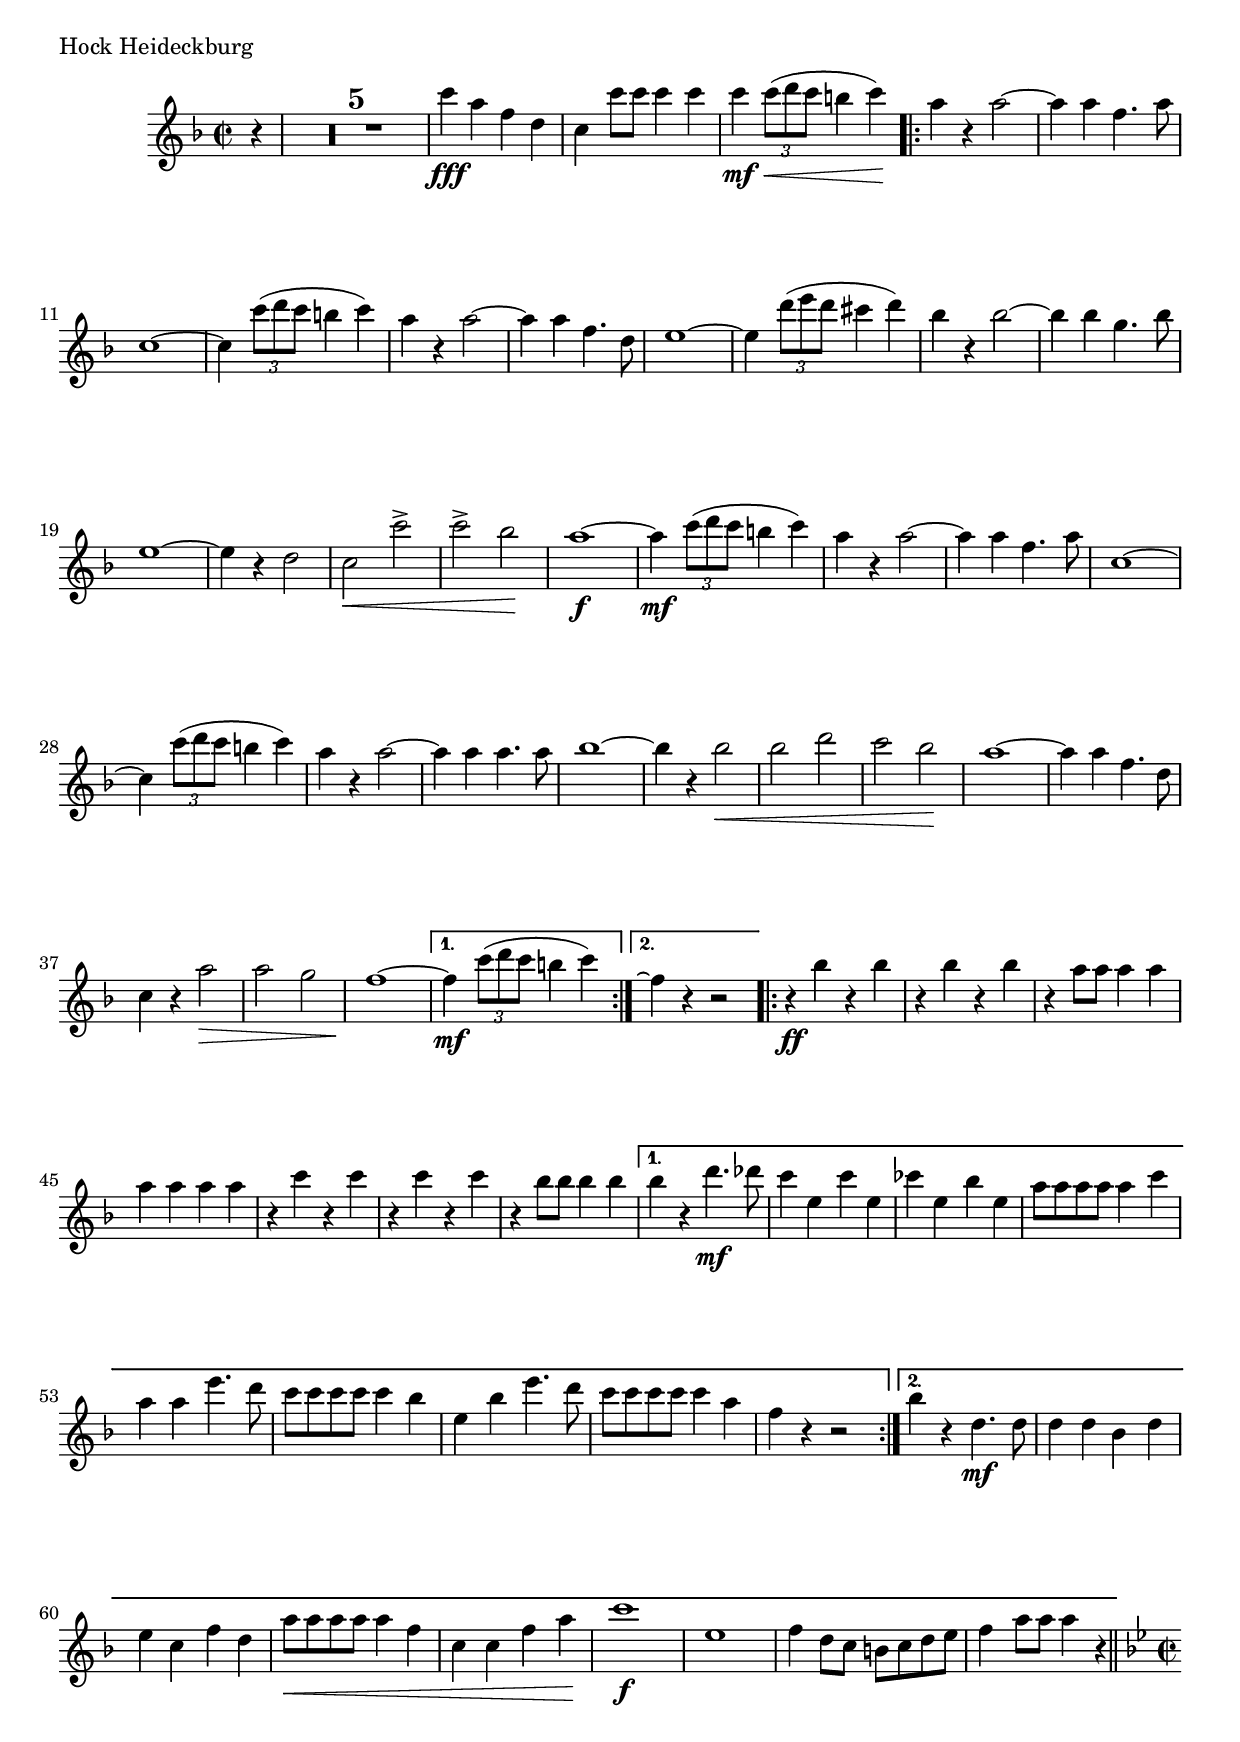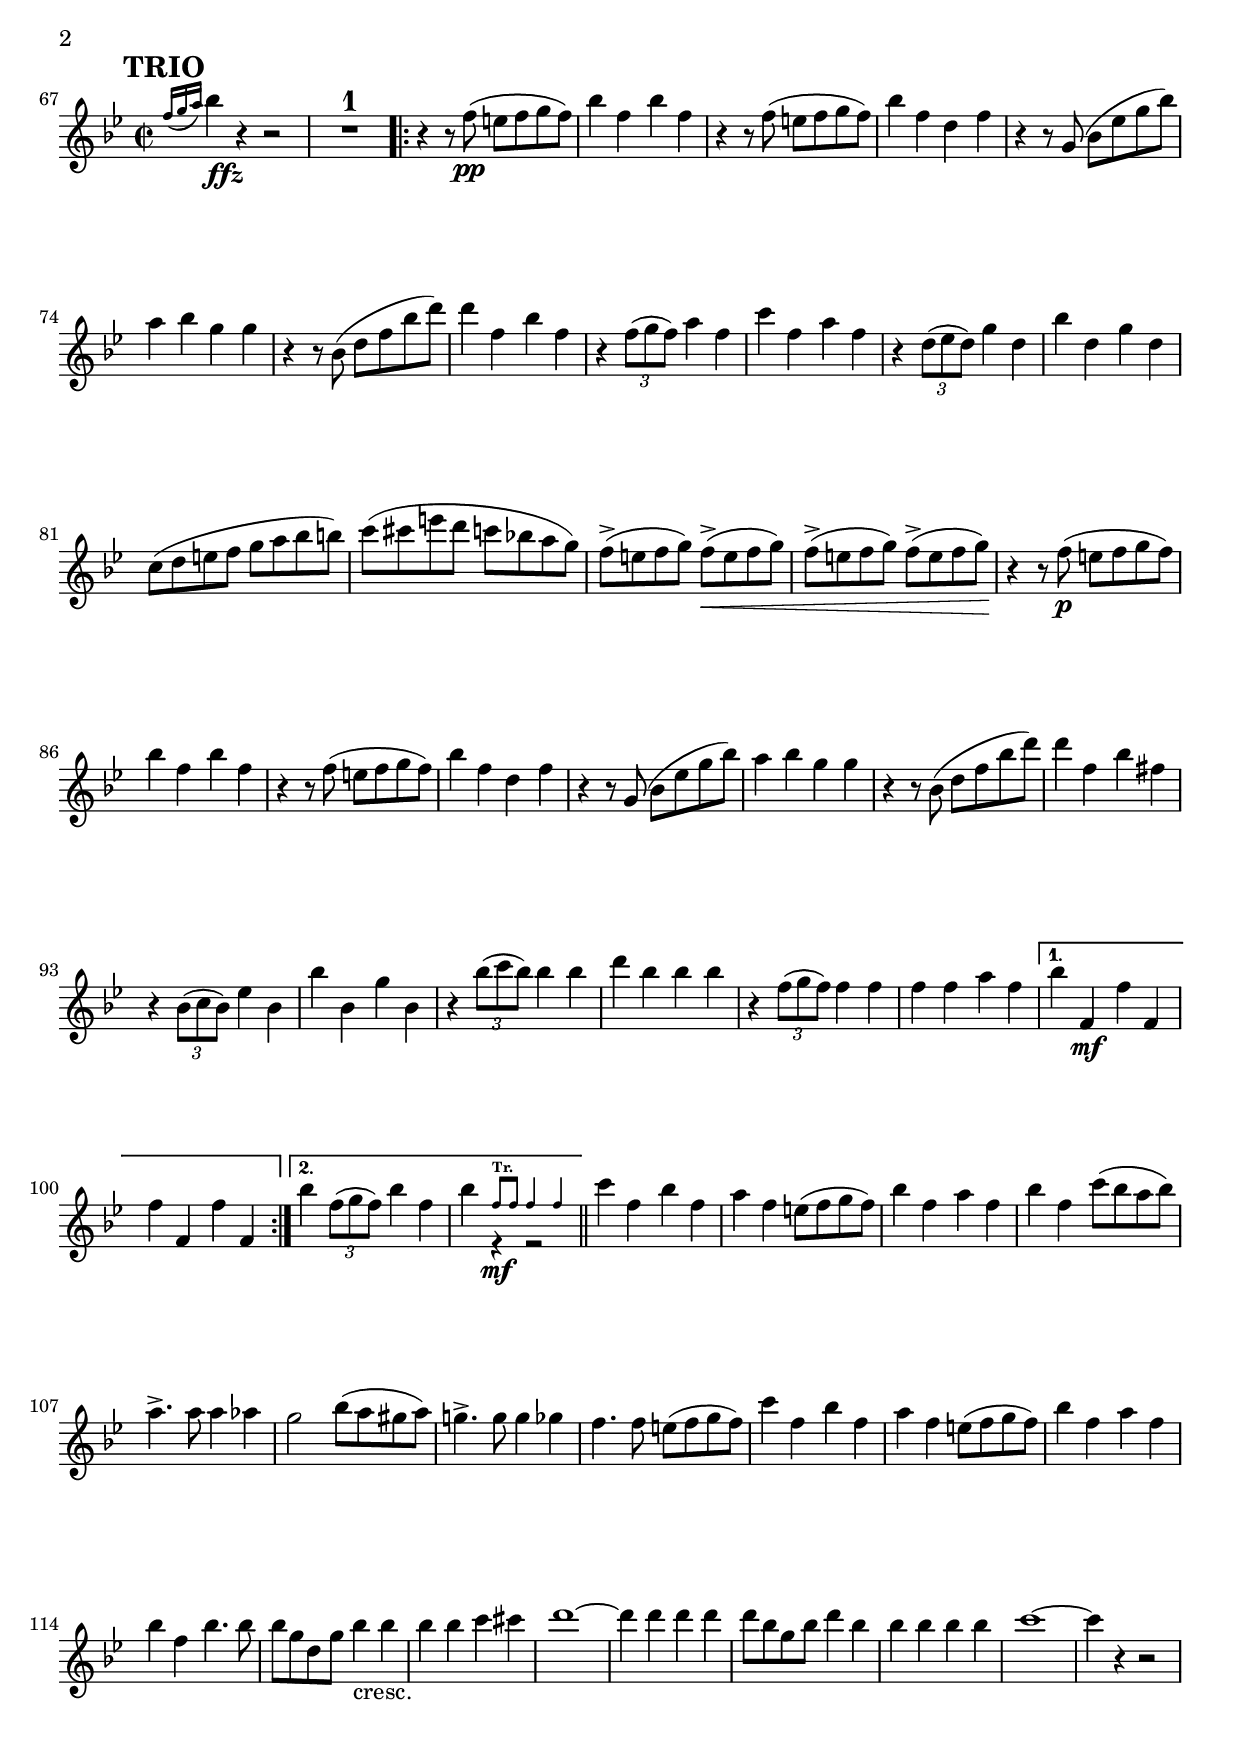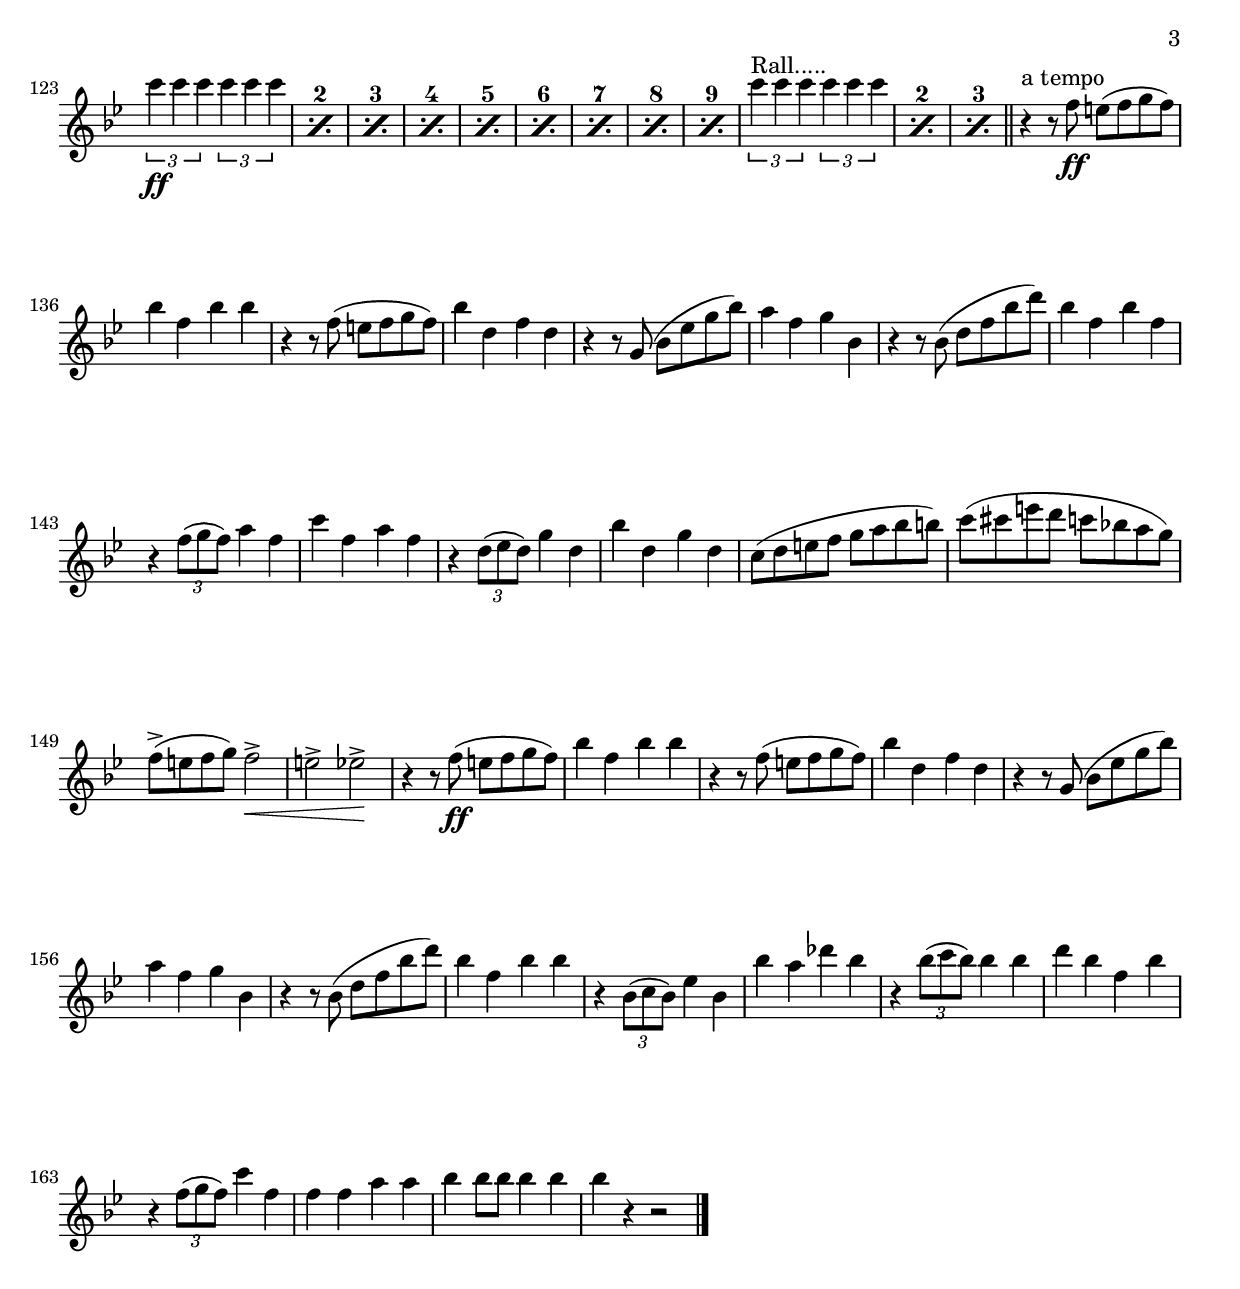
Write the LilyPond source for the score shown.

\version "2.18.2"
% When ready to include in collection: 1. Comment paper.
% 				       2. Create include file of relative and
%					  header.
%Comment out from here
%{
#(set-default-paper-size "a4" 'portrait)
#(set-global-staff-size 18) % set staff-size when ready to print

\include "Marsch_format.ly"

%...to here
%}
  \score {

    % Svenska Polisens Marscher: 1. Hock Heideckburg    
    \relative c'' { 
    	    \key f \major \time 2/2 
    	    \compressFullBarRests
    	    \set Score.markFormatter = #format-mark-box-letters
    \partial 4 r4
    R1*5  |  
    c'4\fff a f d      | % 6
    c c'8 c c4 c      | % 7
    c \mf\< \times 2/3{c8( d c  } b4 c\!)      | % 8
    
    \repeat volta 2 {
    	    a r a2~      | % 9
    	    a4 a f4. a8
    	    c,1~      | % 11
    	    c4 \times 2/3{c'8( d c  } b4 c)      | % 12
    	    a r a2~      | % 13
    	    a4 a f4. d8      | % 14
    	    e1~      | % 15
    	    e4 \times 2/3{d'8( e d  } cis4 d)      | % 16
    	    bes r bes2~      | % 17
    	    bes4 bes g4. bes8      | % 18
    	    e,1~      | % 19
    	    e4 r d2      | % 20
    	    c\< c'->      | % 21
    	    c-> bes \!      | % 22
    	    a1~ \f      | % 23
    	    a4 \mf \times 2/3{c8( d c  } b4 c)      | % 24
    	    a r a2~      | % 25
    	    a4 a f4. a8      | % 26
    	    c,1~      | % 27
    	    c4 \times 2/3{c'8( d c  } b4 c)      | % 28
    	    a r a2~      | % 29
    	    a4 a a4. a8      | % 30
    	    bes1~      | % 31
    	    bes4 r bes2 \<      | % 32
    	    bes d      | % 33
    	    c bes \!      | % 34
    	    a1~      | % 35
    	    a4 a f4. d8      | % 36
    	    c4 r a'2 \>      | % 37
    	    a g      | % 38
    	    f1~ \!      | % 39
    } % end repeat
    \alternative {
    	    {f4 \mf \times 2/3{c'8( d c  } b4 c) |} %40
    	    {f,\repeatTie  r r2 |}	 %41
    } % end alternatives
    
    \repeat volta 2 { %startrep 
    	    r4 \ff bes r bes | % 42
    	    r4 bes r bes	| % 43
    	    r4 a8 a a4 a      | % 44
    	    a a a a      | % 45
    	    r c r c      | % 46
    	    r c r c      | % 47
    	    r bes8 bes bes4 bes      | % 48
    } % end repeat
    \alternative {
    	    {bes r d4. \mf des8      | % 49
    	    c4 e, c' e,		| %50
    	    ces'4 e, bes' e,      | % 51
    	    a8 a a a a4 c      | % 52
    	    a a e'4. d8      | % 53
    	    c c c c c4 bes      | % 54
    	    e, bes' e4. d8      | % 55
    	    c c c c c4 a      | % 56
    	    f r r2      | % 57
    	    }
    	    {bes4 r d,4. \mf d8      | % 58
    	    d4 d bes d 	| %59
    	    e4 c f d      | % 60
    	    a'8 \< a a a a4 f      | % 61
    	    c c f a \!      | % 62
    	    c1 \f      | % 63
    	    e,      | % 64
    	    f4 d8 c b c d e      | % 65
    	    f4 a8 a a4 r      | % 66
    	    \bar "||"
    	    }
    } % end alternatives
    
    \time 2/2 \key bes \major
    \mark \markup {\bold  "TRIO"}
    \grace{\stemUp f16 [( g a ) ]  } 
    \stemNeutral bes4_\markup{\dynamic ffz} r4 r2      | % 67
    R1^\markup{\normalsize\number 1}	 | % 68
    
    \repeat volta 2 { %startrep
    	    r4 r8 f( \pp e f g f)      | % 69
    	    bes4 f bes f    | % 70
    	    r4 r8 f( e f g f)      | % 71
    	    bes4 f d f      | % 72
    	    r r8 g,( bes ees g bes)      | % 73
    	    a4 bes g g      | % 74
    	    r r8 bes, ( d f bes d)      | % 75
    	    d4 f, bes f      | % 76
    	    r \times 2/3{f8( g f)  } a4 f      | % 77
    	    c' f, a f      | % 78
    	    r \times 2/3{d8( ees d)  } g4 d      | % 79
    	    bes' d, g d      | % 80
    	    c8 (d e f g8 a bes b)      | % 81
    	    c( cis e d c bes! a g)      | % 82
    	    f-> ( e f g) f->\< ( e f g)      | % 83
    	    f-> ( e f g) f-> ( e f g) \!      | % 84
    	    r4 r8 f( \p e f g f)      | % 85
    	    bes4 f bes f      | % 86
    	    r r8 f( e f g f)      | % 87
    	    bes4 f d f      | % 88
    	    r r8 g,( bes ees g bes)      | % 89
    	    a4 bes g g      | % 90
    	    r r8 bes, ( d f bes d)      | % 91
    	    d4 f, bes fis      | % 92
    	    r \times 2/3{bes,8( c bes)  } ees4 bes      | % 93
    	    bes' bes, g' bes,      | % 94
    	    r \times 2/3{bes'8( c bes)  } bes4 bes      | % 95
    	    d bes bes bes      | % 96
    	    r \times 2/3{f8( g f)  } f4 f      | % 97
    	    f f a f      | % 98    
    } % end repeat
    \alternative{
    	    {bes f,\mf f' f,        | % 99
    	     f' f, f' f,	|} % 100
    	    {bes'4 \times 2/3{f8( g f)  } bes4 f |bes   % 101
    	    	    
    	    <<{\set fontSize = #-4  % make note heads smaller
    	      f8^\markup {\bold {Tr.}}  f f4 f  | % 102
    	       \unset fontSize } % return to default size
    	    \\
    		{r4\mf r2 \bar "||"} >>
    	    }
    } %close alternatives
    
    c'4 f, bes f      | % 103
    a f e8( f g f)  | % 104
    bes4 f a f      | % 105
    bes f c'8( bes a bes)      | % 106
    a4.-> a8 a4 aes      | % 107
    g2 bes8( a gis a)      | % 108
    g!4.-> g8 g4 ges      | % 109
    f4. f8 e( f g f)      | % 110
    c'4 f, bes f      | % 111
    a f e8( f g f)      | % 112
    bes4 f a f      | % 113
    bes f bes4. bes8      | % 114
    bes g d g bes4 _\markup{"cresc."} bes      | % 115
    bes bes c cis      | % 116
    d1~      | % 117
    d4 d d d      | % 118
    d8 bes g bes d4 bes      | % 119
    bes bes bes bes      | % 120
    c1~      | % 121
    c4 r r2      | % 122
    \pageBreak
    \set countPercentRepeats = ##t
    \repeat percent 9
    {\times 2/3{c4\ff  c c  } \times 2/3{c c c  }} % 129
    \repeat percent 3
    {\times 2/3{c4^\markup {Rall.....}  c c  } \times 2/3{c c c  }}
    \bar "||"
    r4^\markup {a tempo} r8 f,\ff e (f g f)     | % 134
    bes4 f bes4 bes | % 135
    r r8 f (e f g f) | % 136
    bes4 d, f d | % 137
    r r8 g, (bes ees g bes) | % 138
    a4 f g bes, | % 139
    r r8 bes (d f bes d) | % 140
    bes4 f bes f      | % 141
    r \times 2/3{f8 (g f)} a4 f | % 142
    c' f, a f      | % 142
    r \times 2/3{d8 (ees d)} g4 d     | % 144
    bes' d, g d | % 145
    c8 (d e f g a bes b)  | % 146
    c (cis e d c bes! a g) | % 147
    f-> (e f g) f2->\<      | % 148
    e->  ees->  \!      | % 149
    r4 r8 f\ff (e f g f)      | % 150
    bes4 f bes bes | % 151
    r r8 f (e f g f) | % 152
    bes4 d, f d | % 153
    r r8 g, (bes ees g bes) | % 154
    a4 f g bes, | % 155
    r r8 bes (d f bes d) | % 156
    bes4 f bes bes | % 157
    r \times 2/3{bes,8 (c bes)} ees4 bes | % 158
    bes'4 a des bes | % 159
    r \times 2/3{bes8 (c bes)} bes4 bes | % 160
    d bes f bes | % 161
    r \times 2/3{f8 (g f)} c'4 f, | % 162
    f f a a | % 163
    bes bes8 bes bes4 bes      | % 164
    bes r r2 \bar "|."    
    
    }%end relative
    \header {
    	    piece = "Hock Heideckburg"
    	    composer = "R. Herzer Op10"
    	}
    	\layout {ragged-last = ##t
    	}
  }%end score
